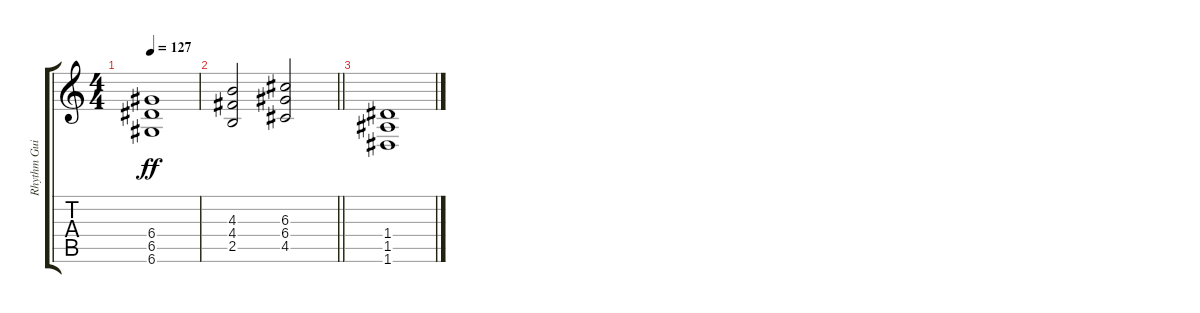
\track ("Rhythm Guitar" "Rhythm Gui") {instrument distortionguitar}
\staff {score tabs}
\tuning (E4 B3 G3 D3 A2 D2) {hide}
\ts (4 4)
\tempo 127
\clef g2
\ks c
(6.4 6.5 6.6).1{dy ff} |
\barLineRight lightlight
(4.3 4.4 2.5).2 (6.3 6.4 4.5).2 |
(1.4 1.5 1.6).1
